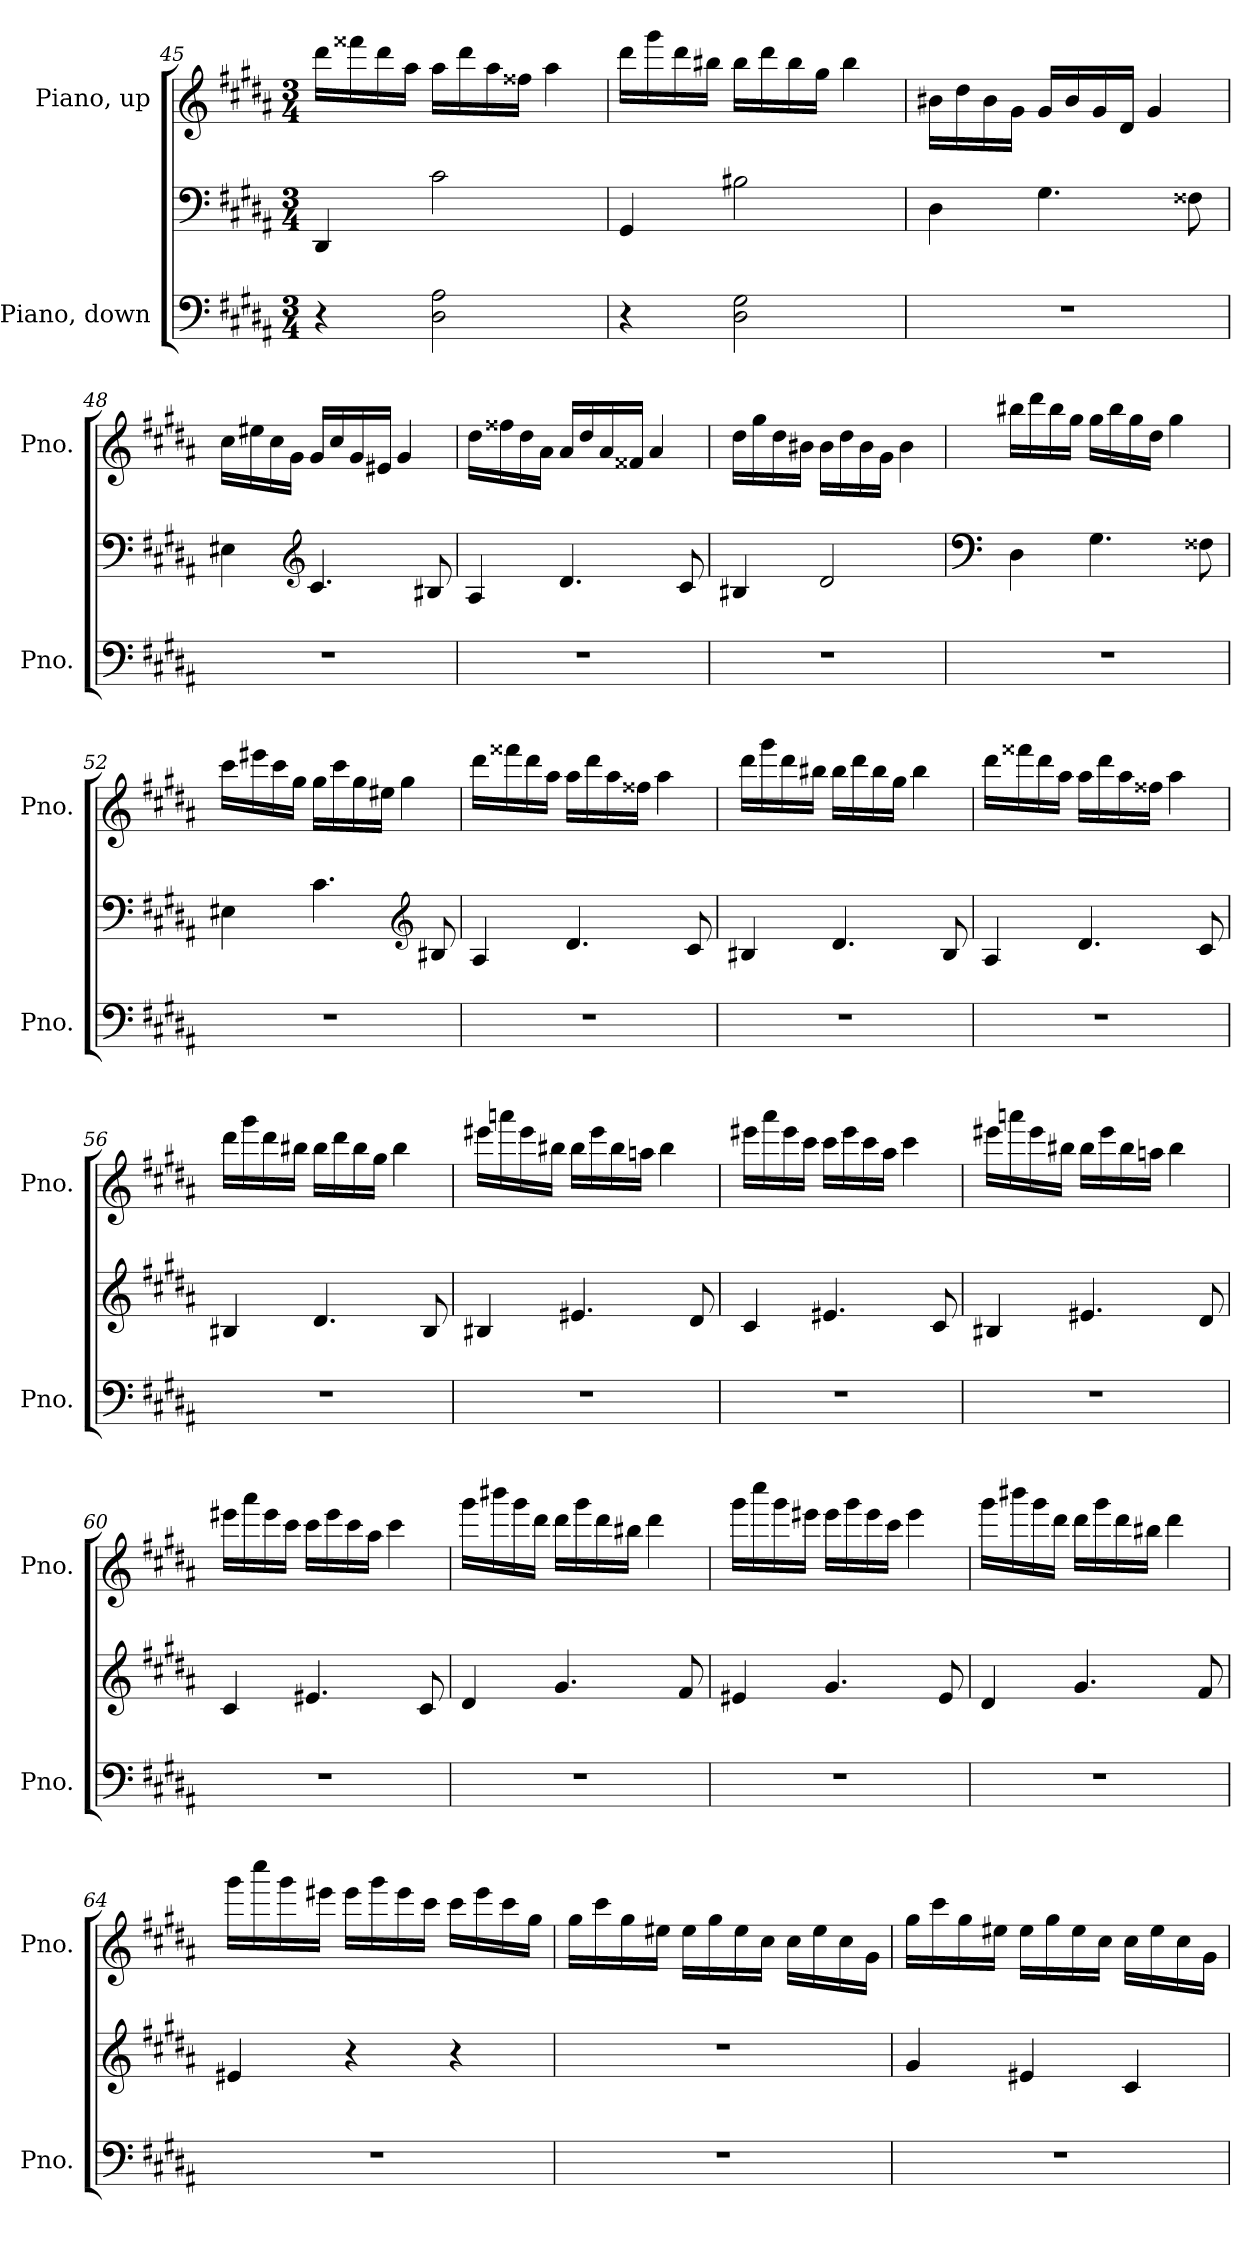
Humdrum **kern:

**kern	**kern	**kern
*part2	*part2	*part1
*staff3	*staff2	*staff1
*I"Piano, down	*	*I"Piano, up
*I'Pno.	*	*I'Pno.
*clefF4	*clefF4	*clefG2
*k[f#c#g#d#a#]	*k[f#c#g#d#a#]	*k[f#c#g#d#a#]
*M3/4	*M3/4	*M3/4
=45	=45	=45
4r	4DD#/	16ddd#\LL
.	.	16fff##X\
.	.	16ddd#\
.	.	16aa#\JJ
2D#\ 2A#\	2c#\	16aa#\LL
.	.	16ddd#\
.	.	16aa#\
.	.	16ff##X\JJ
.	.	4aa#\
!!LO:LB:g=z
=46	=46	=46
4r	4GG#/	16ddd#\LL
.	.	16ggg#\
.	.	16ddd#\
.	.	16bb#X\JJ
2D#\ 2G#\	2B#X\	16bb#\LL
.	.	16ddd#\
.	.	16bb#\
.	.	16gg#\JJ
.	.	4bb#\
=47	=47	=47
2.r	4D#\	16b#X\LL
.	.	16dd#\
.	.	16b#\
.	.	16g#\JJ
.	4.G#\	16g#/LL
.	.	16b#/
.	.	16g#/
.	.	16d#/JJ
.	.	4g#/
.	8F##X\	.
=48	=48	=48
2.r	4E#X\	16cc#\LL
.	.	16ee#X\
.	.	16cc#\
.	.	16g#\JJ
*	*clefG2	*
.	4.c#/	16g#/LL
.	.	16cc#/
.	.	16g#/
.	.	16e#X/JJ
.	.	4g#/
.	8B#X/	.
!!LO:LB:g=z
=49	=49	=49
2.r	4A#/	16dd#\LL
.	.	16ff##X\
.	.	16dd#\
.	.	16a#\JJ
.	4.d#/	16a#/LL
.	.	16dd#/
.	.	16a#/
.	.	16f##X/JJ
.	.	4a#/
.	8c#/	.
=50	=50	=50
2.r	4B#X/	16dd#\LL
.	.	16gg#\
.	.	16dd#\
.	.	16b#X\JJ
.	2d#/	16b#\LL
.	.	16dd#\
.	.	16b#\
.	.	16g#\JJ
.	.	4b#\
=51	=51	=51
*	*clefF4	*
2.r	4D#\	16bb#X\LL
.	.	16ddd#\
.	.	16bb#\
.	.	16gg#\JJ
.	4.G#\	16gg#\LL
.	.	16bb#\
.	.	16gg#\
.	.	16dd#\JJ
.	.	4gg#\
.	8F##X\	.
!!LO:LB:g=z
=52	=52	=52
2.r	4E#X\	16ccc#\LL
.	.	16eee#X\
.	.	16ccc#\
.	.	16gg#\JJ
.	4.c#\	16gg#\LL
.	.	16ccc#\
.	.	16gg#\
.	.	16ee#X\JJ
.	.	4gg#\
*	*clefG2	*
.	8B#X/	.
=53	=53	=53
2.r	4A#/	16ddd#\LL
.	.	16fff##X\
.	.	16ddd#\
.	.	16aa#\JJ
.	4.d#/	16aa#\LL
.	.	16ddd#\
.	.	16aa#\
.	.	16ff##X\JJ
.	.	4aa#\
.	8c#/	.
!!LO:PB:g=z
=54	=54	=54
2.r	4B#X/	16ddd#\LL
.	.	16ggg#\
.	.	16ddd#\
.	.	16bb#X\JJ
.	4.d#/	16bb#\LL
.	.	16ddd#\
.	.	16bb#\
.	.	16gg#\JJ
.	.	4bb#\
.	8B#/	.
=55	=55	=55
2.r	4A#/	16ddd#\LL
.	.	16fff##X\
.	.	16ddd#\
.	.	16aa#\JJ
.	4.d#/	16aa#\LL
.	.	16ddd#\
.	.	16aa#\
.	.	16ff##X\JJ
.	.	4aa#\
.	8c#/	.
!!LO:LB:g=z
=56	=56	=56
2.r	4B#X/	16ddd#\LL
.	.	16ggg#\
.	.	16ddd#\
.	.	16bb#X\JJ
.	4.d#/	16bb#\LL
.	.	16ddd#\
.	.	16bb#\
.	.	16gg#\JJ
.	.	4bb#\
.	8B#/	.
=57	=57	=57
2.r	4B#X/	16eee#X\LL
.	.	16aaan\
.	.	16eee#\
.	.	16bb#X\JJ
.	4.e#X/	16bb#\LL
.	.	16eee#\
.	.	16bb#\
.	.	16aan\JJ
.	.	4bb#\
.	8d#/	.
!!LO:LB:g=z
=58	=58	=58
2.r	4c#/	16eee#X\LL
.	.	16aaa#\
.	.	16eee#\
.	.	16ccc#\JJ
.	4.e#X/	16ccc#\LL
.	.	16eee#\
.	.	16ccc#\
.	.	16aa#\JJ
.	.	4ccc#\
.	8c#/	.
=59	=59	=59
2.r	4B#X/	16eee#X\LL
.	.	16aaan\
.	.	16eee#\
.	.	16bb#X\JJ
.	4.e#X/	16bb#\LL
.	.	16eee#\
.	.	16bb#\
.	.	16aan\JJ
.	.	4bb#\
.	8d#/	.
!!LO:LB:g=z
=60	=60	=60
2.r	4c#/	16eee#X\LL
.	.	16aaa#\
.	.	16eee#\
.	.	16ccc#\JJ
.	4.e#X/	16ccc#\LL
.	.	16eee#\
.	.	16ccc#\
.	.	16aa#\JJ
.	.	4ccc#\
.	8c#/	.
=61	=61	=61
2.r	4d#/	16ggg#\LL
.	.	16bbb#X\
.	.	16ggg#\
.	.	16ddd#\JJ
.	4.g#/	16ddd#\LL
.	.	16ggg#\
.	.	16ddd#\
.	.	16bb#X\JJ
.	.	4ddd#\
.	8f#/	.
!!LO:PB:g=z
=62	=62	=62
2.r	4e#X/	16ggg#\LL
.	.	16cccc#\
.	.	16ggg#\
.	.	16eee#X\JJ
.	4.g#/	16eee#\LL
.	.	16ggg#\
.	.	16eee#\
.	.	16ccc#\JJ
.	.	4eee#\
.	8e#/	.
=63	=63	=63
2.r	4d#/	16ggg#\LL
.	.	16bbb#X\
.	.	16ggg#\
.	.	16ddd#\JJ
.	4.g#/	16ddd#\LL
.	.	16ggg#\
.	.	16ddd#\
.	.	16bb#X\JJ
.	.	4ddd#\
.	8f#/	.
!!LO:LB:g=z
=64	=64	=64
2.r	4e#X/	16ggg#\LL
.	.	16cccc#\
.	.	16ggg#\
.	.	16eee#X\JJ
.	4r	16eee#\LL
.	.	16ggg#\
.	.	16eee#\
.	.	16ccc#\JJ
.	4r	16ccc#\LL
.	.	16eee#\
.	.	16ccc#\
.	.	16gg#\JJ
=65	=65	=65
2.r	2.r	16gg#\LL
.	.	16ccc#\
.	.	16gg#\
.	.	16ee#X\JJ
.	.	16ee#\LL
.	.	16gg#\
.	.	16ee#\
.	.	16cc#\JJ
.	.	16cc#\LL
.	.	16ee#\
.	.	16cc#\
.	.	16g#\JJ
!!LO:LB:g=z
=66	=66	=66
2.r	4g#/	16gg#\LL
.	.	16ccc#\
.	.	16gg#\
.	.	16ee#X\JJ
.	4e#X/	16ee#\LL
.	.	16gg#\
.	.	16ee#\
.	.	16cc#\JJ
.	4c#/	16cc#\LL
.	.	16ee#\
.	.	16cc#\
.	.	16g#\JJ
=	=	=
*-	*-	*-
